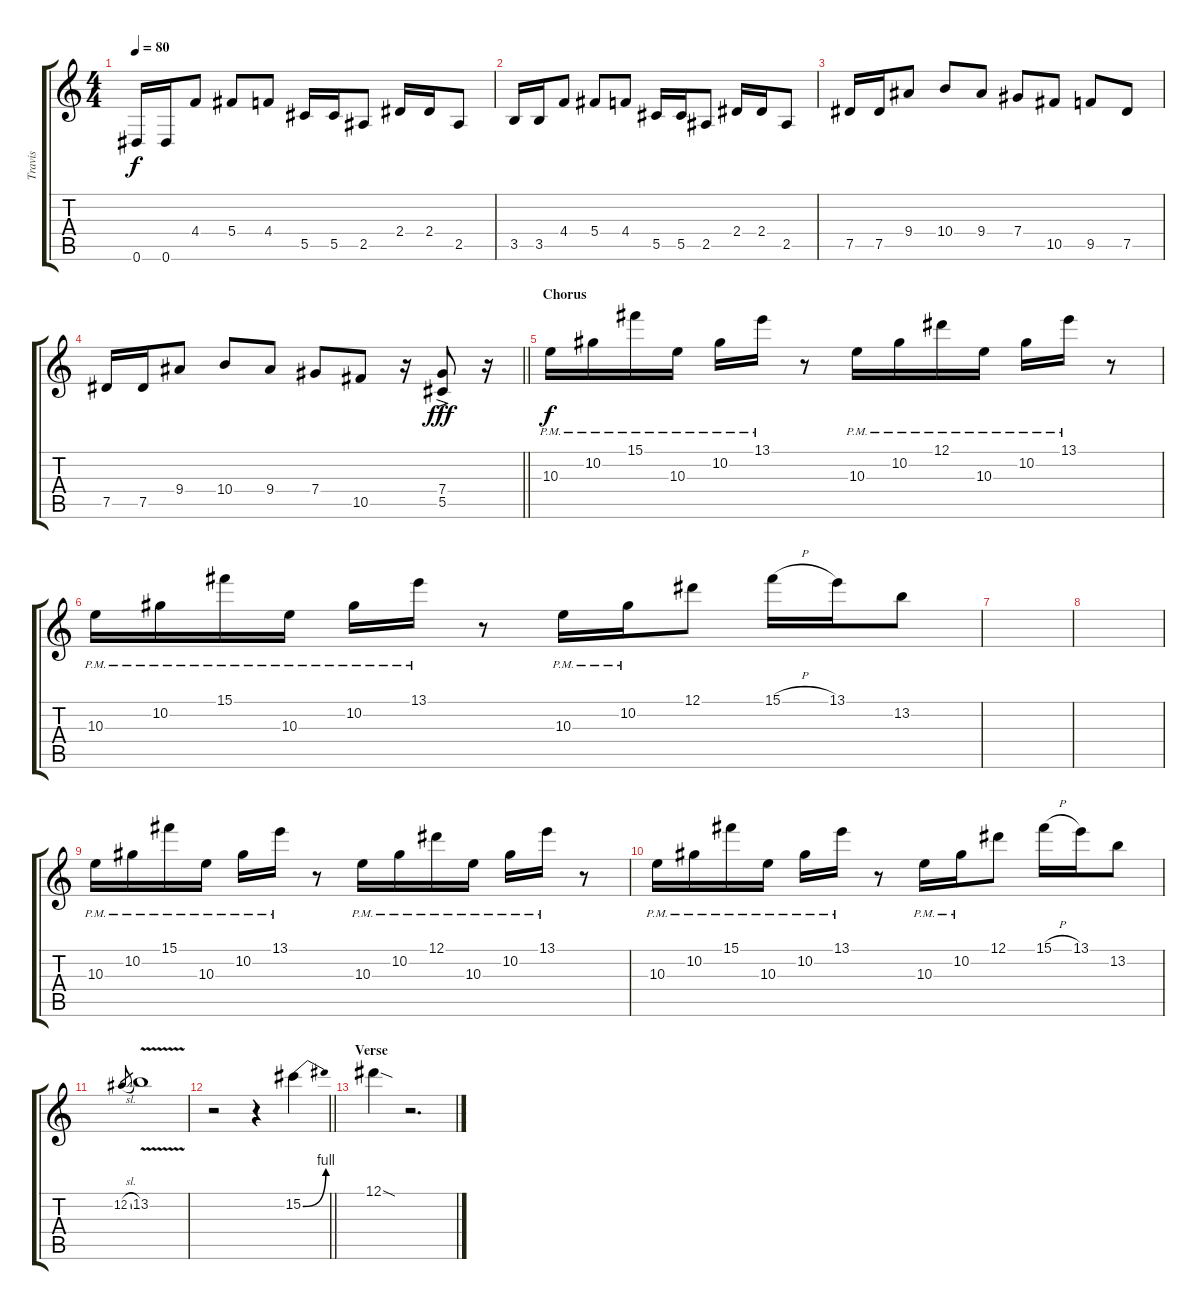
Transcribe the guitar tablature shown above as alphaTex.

\track ("Travis" "Travis") {instrument overdrivenguitar}
\staff {score tabs}
\tuning (Eb4 Bb3 Gb3 Db3 Ab2 Eb2) {hide}
\ts (4 4)
\tempo 80
\clef g2
\ks c
0.6.16{dy f} 0.6.16 4.4.8 5.4.8 4.4.8 5.5.16 5.5.16 2.5.8 2.4.16 2.4.16 2.5.8 |
3.5.16 3.5.16 4.4.8 5.4.8 4.4.8 5.5.16 5.5.16 2.5.8 2.4.16 2.4.16 2.5.8 |
7.5.16 7.5.16 9.4.8 10.4.8 9.4.8 7.4.8 10.5.8 9.5.8 7.5.8 |
\barLineRight lightlight
7.5.16 7.5.16 9.4.8 10.4.8 9.4.8 7.4.8 10.5.8 r.16 (7.4{ac} 5.5{ac}).8{dy fff} r.16 |
\section ("" "Chorus")
10.3{pm}.16{dy f instrument honkytonkpiano} 10.2{pm}.16 15.1{pm}.16 10.3{pm}.16 10.2{pm}.16 13.1{pm}.16 r.8 10.3{pm}.16 10.2{pm}.16 12.1{pm}.16 10.3{pm}.16 10.2{pm}.16 13.1{pm}.16 r.8 |
10.3{pm}.16 10.2{pm}.16 15.1{pm}.16 10.3{pm}.16 10.2{pm}.16 13.1{pm}.16 r.8 10.3{pm}.16 10.2{pm}.16 12.1.8 15.1{h}.16 13.1.16 13.2.8 |
|
|
10.3{pm}.16 10.2{pm}.16 15.1{pm}.16 10.3{pm}.16 10.2{pm}.16 13.1{pm}.16 r.8 10.3{pm}.16 10.2{pm}.16 12.1{pm}.16 10.3{pm}.16 10.2{pm}.16 13.1{pm}.16 r.8 |
10.3{pm}.16 10.2{pm}.16 15.1{pm}.16 10.3{pm}.16 10.2{pm}.16 13.1{pm}.16 r.8 10.3{pm}.16 10.2{pm}.16 12.1.8 15.1{h}.16 13.1.16 13.2.8 |
12.2{sl}.8{gr} 13.2{v}.1 |
\barLineRight lightlight
r.2 r.4 15.2{be (bend 0 0 60 4)}.4{instrument overdrivenguitar} |
\section ("" "Verse")
12.1{sod}.4 r.2{d}
